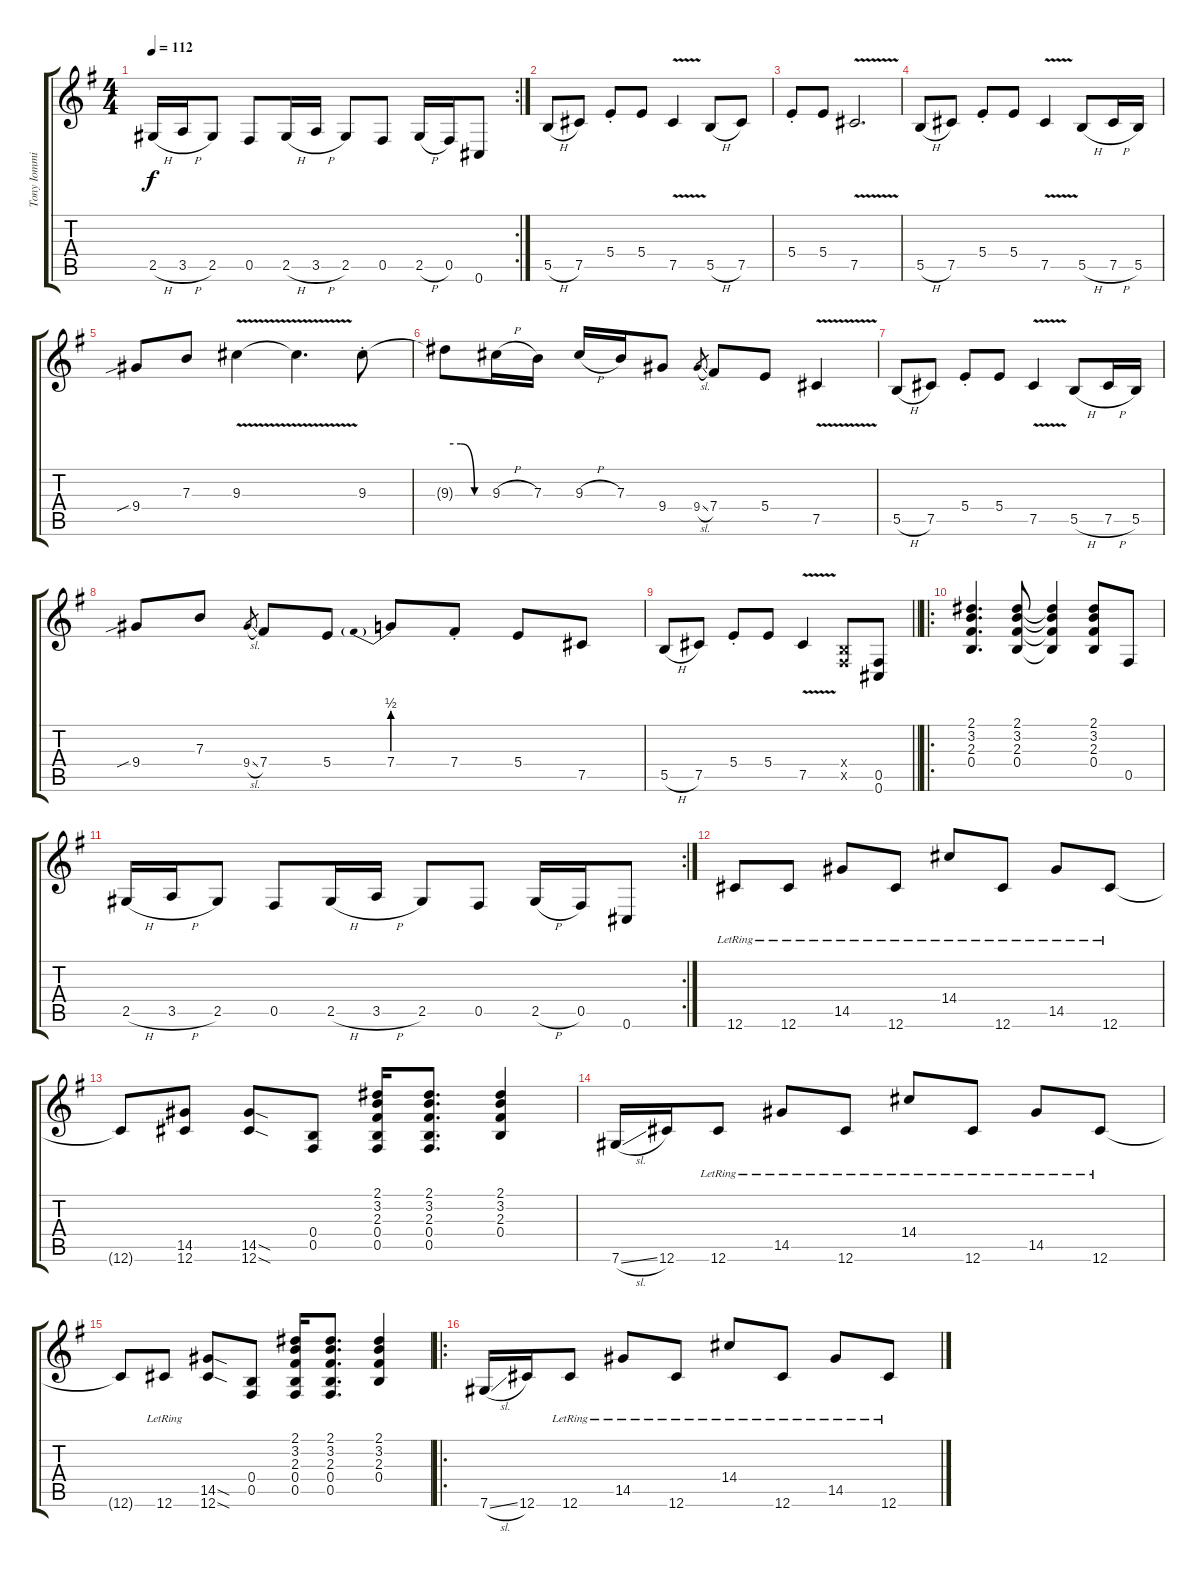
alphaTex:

\track ("Tony Iommi" "Tony Iommi") {instrument overdrivenguitar bank 1}
\staff {score tabs}
\tuning (Db4 Ab3 E3 B2 Gb2 Db2) {hide}
\rc 2
\ts (4 4)
\tempo 112
\clef g2
\ks g
2.5{h}.16{dy f} 3.5{h}.16 2.5.8 0.5.8 2.5{h}.16 3.5{h}.16 2.5.8 0.5.8 2.5{h}.16 0.5.16 0.6.8 |
5.5{h}.8 7.5.8 5.4{st}.8 5.4.8 7.5{v}.4 5.5{h}.8 7.5.8 |
5.4{st}.8 5.4.8 7.5{v}.2{d} |
5.5{h}.8 7.5.8 5.4{st}.8 5.4.8 7.5{v}.4 5.5{h}.8 7.5{h}.16 5.5.16 |
9.4{sib}.8 7.3.8 9.3{v}.4 9.3{v t}.4{d} 9.3{st}.8 |
9.3{be (custom 0 4 20 4 40 0 60 0) t}.8 9.3{h}.16 7.3.16 9.3{h}.16 7.3.16 9.4.8 9.4{sl}.8{gr} 7.4.8 5.4.8 7.5{v}.4 |
5.5{h}.8 7.5.8 5.4{st}.8 5.4.8 7.5{v}.4 5.5{h}.8 7.5{h}.16 5.5.16 |
9.4{sib}.8 7.3.8 9.4{sl}.8{gr} 7.4.8 5.4.8 7.4{be (prebend 0 2 60 2)}.8 7.4{st}.8 5.4.8 7.5.8 |
\barLineRight lightlight
5.5{h}.8 7.5.8 5.4{st}.8 5.4.8 7.5{v}.4 (0.4{x} 0.5{x}).8 (0.5 0.6).8 |
\ro
(2.1 3.2 2.3 0.4).4{d} (2.1 3.2 2.3 0.4).8 (2.1{t} 3.2{t} 2.3{t} 0.4{t}).4 (2.1 3.2 2.3 0.4).8 0.5.8 |
\rc 2
2.5{h}.16 3.5{h}.16 2.5.8 0.5.8 2.5{h}.16 3.5{h}.16 2.5.8 0.5.8 2.5{h}.16 0.5.16 0.6.8 |
12.6{lr}.8 12.6{lr}.8 14.5{lr}.8 12.6{lr}.8 14.4{lr}.8 12.6{lr}.8 14.5{lr}.8 12.6{lr}.8 |
12.6{t}.8 (14.5 12.6).8 (14.5{sod} 12.6{sod}).8 (0.4 0.5).8 (2.1 3.2 2.3 0.4 0.5).16 (2.1 3.2 2.3 0.4 0.5).8{d} (2.1 3.2 2.3 0.4).4 |
7.6{sl}.16 12.6.16 12.6{lr}.8 14.5{lr}.8 12.6{lr}.8 14.4{lr}.8 12.6{lr}.8 14.5{lr}.8 12.6{lr}.8 |
12.6{t}.8 12.6{lr}.8 (14.5{sod} 12.6{sod}).8 (0.4 0.5).8 (2.1 3.2 2.3 0.4 0.5).16 (2.1 3.2 2.3 0.4 0.5).8{d} (2.1 3.2 2.3 0.4).4 |
\ro
7.6{sl}.16 12.6.16 12.6{lr}.8 14.5{lr}.8 12.6{lr}.8 14.4{lr}.8 12.6{lr}.8 14.5{lr}.8 12.6{lr}.8
